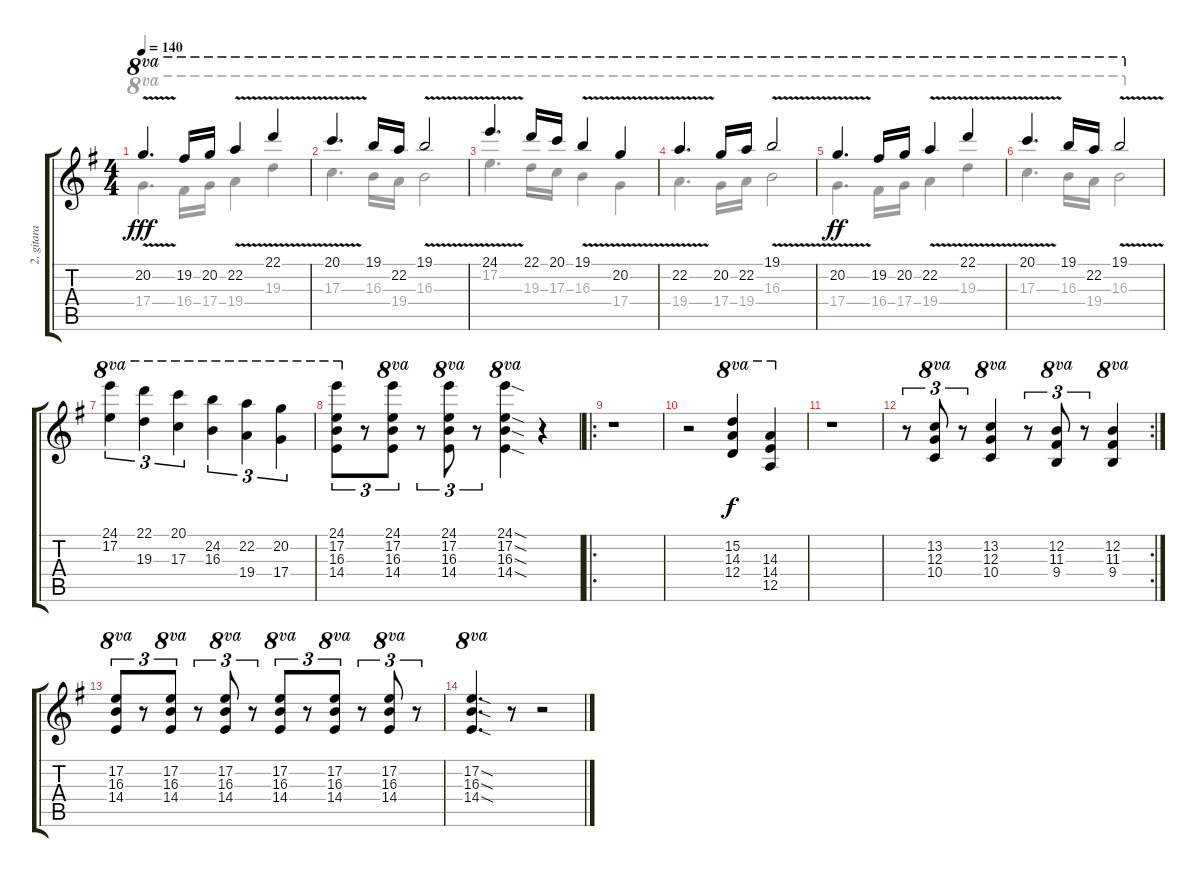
\track ("2. gitara" "2. gitara") {instrument distortionguitar}
\staff {score tabs}
\tuning (E4 B3 G3 D3 A2 E2) {hide}
\voice
\ts (4 4)
\tempo 140
\clef g2
\ks g
20.2{v}.4{d ot 8va dy fff} 19.2.16{ot 8va} 20.2.16{ot 8va} 22.2{v}.4{ot 8va} 22.1{v}.4{ot 8va} |
20.1{v}.4{d ot 8va} 19.1.16{ot 8va} 22.2.16{ot 8va} 19.1{v}.2{ot 8va} |
24.1{v}.4{d ot 8va} 22.1.16{ot 8va} 20.1.16{ot 8va} 19.1{v}.4{ot 8va} 20.2{v}.4{ot 8va} |
22.2{v}.4{d ot 8va} 20.2.16{ot 8va} 22.2.16{ot 8va} 19.1{v}.2{ot 8va} |
20.2{v}.4{d ot 8va dy ff} 19.2.16{ot 8va} 20.2.16{ot 8va} 22.2{v}.4{ot 8va} 22.1{v}.4{ot 8va} |
20.1{v}.4{d ot 8va} 19.1.16{ot 8va} 22.2.16{ot 8va} 19.1{v}.2{ot 8va} |
(24.1 17.2).4{tu (3 2) ot 8va} (22.1 19.3).4{tu (3 2) ot 8va} (20.1 17.3).4{tu (3 2) ot 8va} (24.2 16.3).4{tu (3 2) ot 8va} (22.2 19.4).4{tu (3 2) ot 8va} (20.2 17.4).4{tu (3 2) ot 8va} |
(24.1 17.2 16.3 14.4).8{tu (3 2) ot 8va} r.8{tu (3 2)} (24.1 17.2 16.3 14.4).8{tu (3 2) ot 8va} r.8{tu (3 2)} (24.1 17.2 16.3 14.4).8{tu (3 2) ot 8va} r.8{tu (3 2)} (24.1{sod} 17.2{sod} 16.3{sod} 14.4{sod}).4{ot 8va} r.4 |
\ro
r.1 |
r.2 (15.2 14.3 12.4).4{ot 8va dy f} (14.3 14.4 12.5).4{ot 8va} |
r.1 |
\rc 2
r.8{tu (3 2)} (13.2 12.3 10.4).8{tu (3 2) ot 8va} r.8{tu (3 2)} (13.2 12.3 10.4).4{ot 8va} r.8{tu (3 2)} (12.2 11.3 9.4).8{tu (3 2) ot 8va} r.8{tu (3 2)} (12.2 11.3 9.4).4{ot 8va} |
(17.2 16.3 14.4).8{tu (3 2) ot 8va} r.8{tu (3 2)} (17.2 16.3 14.4).8{tu (3 2) ot 8va} r.8{tu (3 2)} (17.2 16.3 14.4).8{tu (3 2) ot 8va} r.8{tu (3 2)} (17.2 16.3 14.4).8{tu (3 2) ot 8va} r.8{tu (3 2)} (17.2 16.3 14.4).8{tu (3 2) ot 8va} r.8{tu (3 2)} (17.2 16.3 14.4).8{tu (3 2) ot 8va} r.8{tu (3 2)} |
(17.2{sod} 16.3{sod} 14.4{sod}).4{d ot 8va} r.8 r.2
\voice
\clef g2
\ottava regular
\simile none
\ks g
17.4.4{d ot 8va dy fff} 16.4.16{ot 8va} 17.4.16{ot 8va} 19.4.4{ot 8va} 19.3.4{ot 8va} |
17.3.4{d ot 8va} 16.3.16{ot 8va} 19.4.16{ot 8va} 16.3.2{ot 8va} |
17.2.4{d ot 8va} 19.3.16{ot 8va} 17.3.16{ot 8va} 16.3.4{ot 8va} 17.4.4{ot 8va} |
19.4.4{d ot 8va} 17.4.16{ot 8va} 19.4.16{ot 8va} 16.3.2{ot 8va} |
17.4.4{d ot 8va dy ff} 16.4.16{ot 8va} 17.4.16{ot 8va} 19.4.4{ot 8va} 19.3.4{ot 8va} |
17.3.4{d ot 8va} 16.3.16{ot 8va} 19.4.16{ot 8va} 16.3.2{ot 8va} |
|
|
|
|
|
|
|
